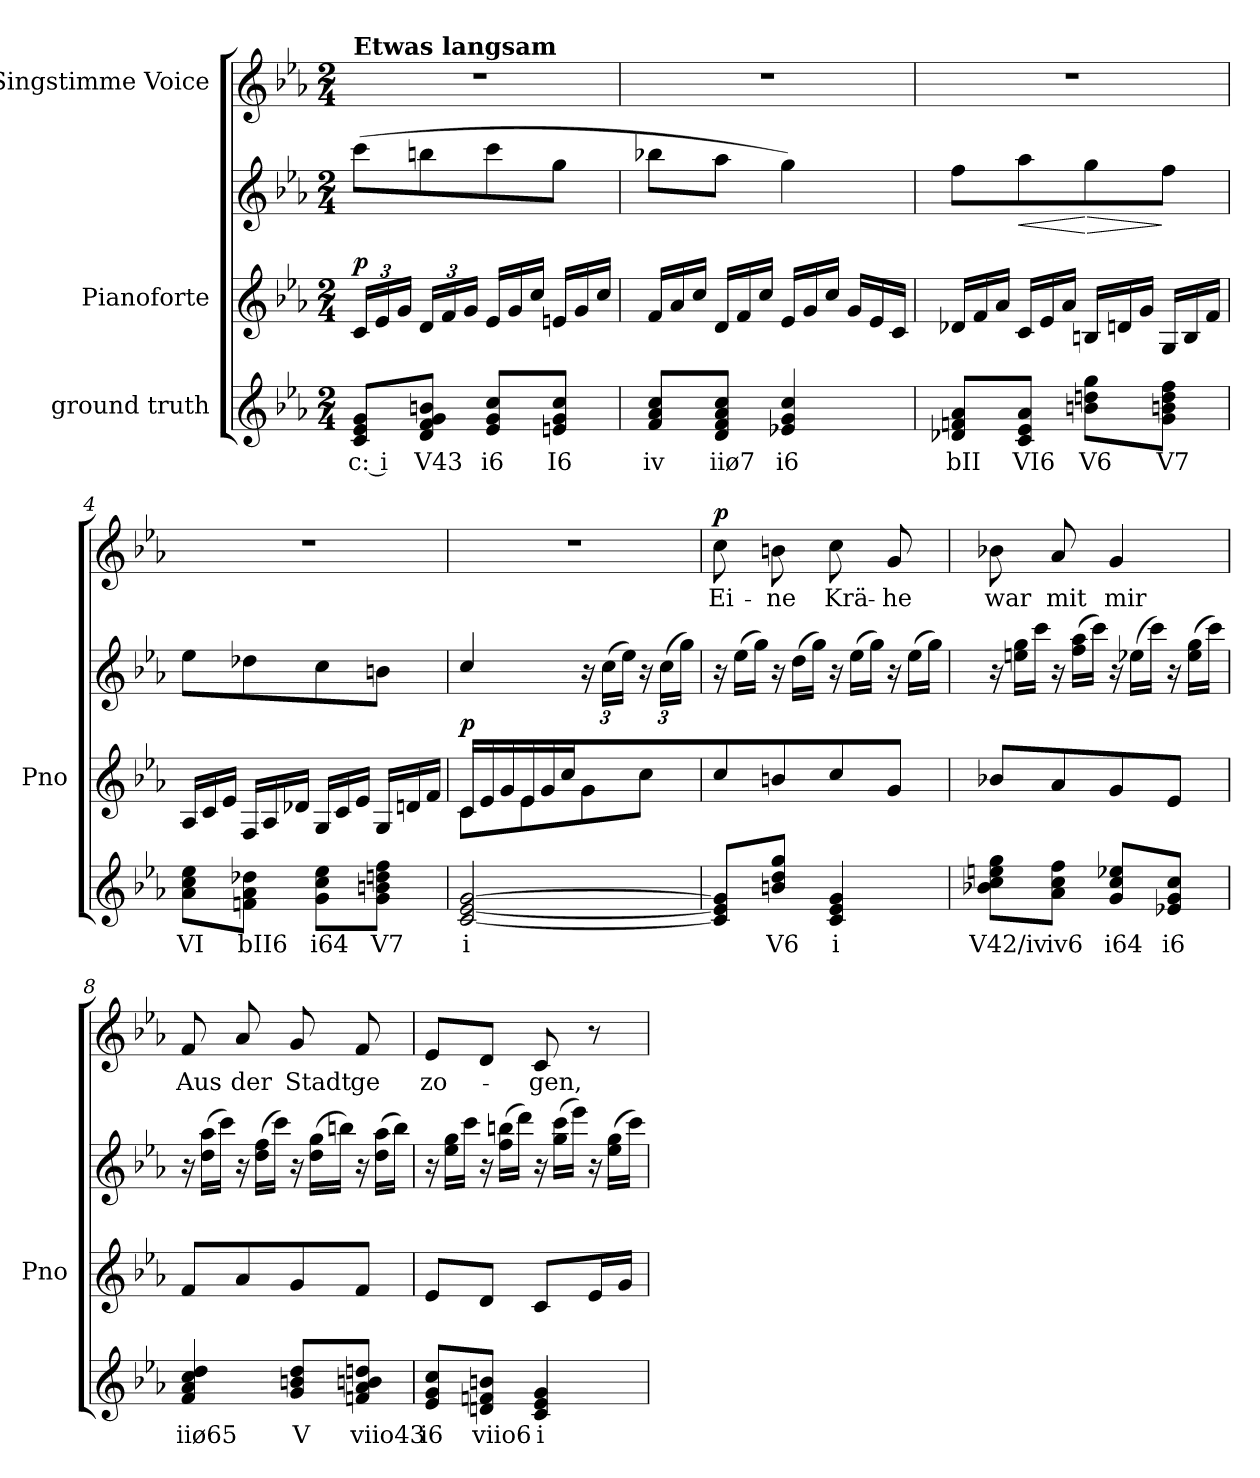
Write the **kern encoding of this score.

**kern	**text	**kern	**kern	**dynam	**kern	**text	**dynam
*part3	*part3	*part2	*part2	*part2	*part1	*part1	*part1
*staff4	*staff4	*staff3	*staff2	*staff2/3	*staff1	*staff1	*staff1
*I"ground truth	*	*I"Pianoforte	*	*	*I"Singstimme Voice	*	*
*	*	*I'Pno	*	*	*	*	*
*	*	*clefG2	*clefG2	*	*clefG2	*	*
*k[b-e-a-]	*	*k[b-e-a-]	*k[b-e-a-]	*	*k[b-e-a-]	*	*
*M2/4	*	*M2/4	*M2/4	*	*M2/4	*	*
*MM38	*	*MM38	*MM38	*	*MM38	*	*
=1	=1	=1	=1	=1	=1	=1	=1
*	*	*Xbrackettup	*	*	*	*	*
!	!	!	!	!	!LO:TX:B:t=Etwas langsam	!	!
!	!	!	!	!LO:DY:a=2	!	!	!
8c 8e- 8gL	c: i	24c/LL	(>8ccc\L	p	2r	.	.
.	.	24e-/	.	.	.	.	.
.	.	24g/JJ	.	.	.	.	.
8d 8f 8g 8bnJ	V43	24d/LL	8bbn\	.	.	.	.
.	.	24f/	.	.	.	.	.
.	.	24g/JJ	.	.	.	.	.
*	*	*Xtuplet	*	*	*	*	*
8e- 8g 8ccL	i6	24e-/LL	8ccc\	.	.	.	.
.	.	24g/	.	.	.	.	.
.	.	24cc/JJ	.	.	.	.	.
8en 8g 8ccJ	I6	24en/LL	8gg\J	.	.	.	.
.	.	24g/	.	.	.	.	.
.	.	24cc/JJ	.	.	.	.	.
=2	=2	=2	=2	=2	=2	=2	=2
8f 8a- 8ccL	iv	24f/LL	8bb-X\L	.	2r	.	.
.	.	24a-/	.	.	.	.	.
.	.	24cc/JJ	.	.	.	.	.
8d 8f 8a- 8ccJ	iiø7	24d/LL	8aa-\J	.	.	.	.
.	.	24f/	.	.	.	.	.
.	.	24cc/JJ	.	.	.	.	.
4e-X 4g 4cc	i6	24e-/LL	4gg\)	.	.	.	.
.	.	24g/	.	.	.	.	.
.	.	24cc/JJ	.	.	.	.	.
.	.	24g/LL	.	.	.	.	.
.	.	24e-/	.	.	.	.	.
.	.	24c/JJ	.	.	.	.	.
=3	=3	=3	=3	=3	=3	=3	=3
8d-X 8fn 8a-L	bII	24d-X/LL	8ff\L	.	2r	.	.
.	.	24f/	.	.	.	.	.
.	.	24a-/JJ	.	.	.	.	.
!	!	!	!	!LO:HP:b	!	!	!
8c 8e- 8a-J	VI6	24c/LL	8aa-\	<	.	.	.
.	.	24e-/	.	.	.	.	.
.	.	24a-/JJ	.	.	.	.	.
!	!	!	!	!LO:HP:n=1:b	!	!	!
8bn 8ddn 8ggL	V6	24Bn/LL	8gg\	[ >	.	.	.
.	.	24dn/	.	.	.	.	.
.	.	24g/JJ	.	.	.	.	.
8g 8bn 8dd 8ffJ	V7	24G/LL	8ff\J	]	.	.	.
.	.	24B/	.	.	.	.	.
.	.	24f/JJ	.	.	.	.	.
=4	=4	=4	=4	=4	=4	=4	=4
8a- 8cc 8ee-L	VI	24A-/LL	8ee-\L	.	2r	.	.
.	.	24c/	.	.	.	.	.
.	.	24e-/JJ	.	.	.	.	.
8fn 8a- 8dd-XJ	bII6	24F/LL	8dd-X\	.	.	.	.
.	.	24A-/	.	.	.	.	.
.	.	24d-X/JJ	.	.	.	.	.
8g 8cc 8ee-L	i64	24G/LL	8cc\	.	.	.	.
.	.	24c/	.	.	.	.	.
.	.	24e-/JJ	.	.	.	.	.
8g 8bn 8ddn 8ffJ	V7	24G/LL	8bn\J	.	.	.	.
.	.	24dn/	.	.	.	.	.
.	.	24f/JJ	.	.	.	.	.
=5	=5	=5	=5	=5	=5	=5	=5
*	*	*^	*	*	*	*	*
!	!	!	!	!	!LO:DY:a=2	!	!	!
[2c [2e- [2g	i	24c/LL	8c\L	4cc/	p	2r	.	.
.	.	24e-/	.	.	.	.	.	.
.	.	24g/	.	.	.	.	.	.
.	.	24e-/	8e-\	.	.	.	.	.
.	.	24g/	.	.	.	.	.	.
.	.	24cc/J	.	.	.	.	.	.
*	*	*	*	*Xbrackettup	*	*	*	*
.	.	4rgyy	8g\	24r	.	.	.	.
.	.	.	.	(>24cc\LL	.	.	.	.
.	.	.	.	24ee-\JJ)	.	.	.	.
.	.	.	8cc\J	24r	.	.	.	.
.	.	.	.	(>24cc\LL	.	.	.	.
.	.	.	.	24gg\JJ)	.	.	.	.
*	*	*v	*v	*	*	*	*	*
=6	=6	=6	=6	=6	=6	=6	=6
*	*	*	*Xtuplet	*	*	*	*
!	!	!	!	!	!	!LO:LY:b	!LO:DY:a
8c] 8e-] 8g]L	.	(>8cc/	24r	.	8cc\	Ei-	p
.	.	.	(>24ee-\LL	.	.	.	.
.	.	.	24gg\JJ)	.	.	.	.
!	!	!	!	!	!	!LO:LY:b	!
8bn 8dd 8ggJ	V6	8bn/	24r	.	8bn\	-ne	.
.	.	.	(>24dd\LL	.	.	.	.
.	.	.	24gg\JJ)	.	.	.	.
!	!	!	!	!	!	!LO:LY:b	!
4c 4e- 4g	i	8cc/	24r	.	8cc\	Krä-	.
.	.	.	(>24ee-\LL	.	.	.	.
.	.	.	24gg\JJ)	.	.	.	.
!	!	!	!	!	!	!LO:LY:b	!
.	.	8g/J	24r	.	8g/	-he	.
.	.	.	(>24ee-\LL	.	.	.	.
.	.	.	24gg\JJ)	.	.	.	.
=7	=7	=7	=7	=7	=7	=7	=7
!	!	!	!	!	!	!LO:LY:b	!
8b-X 8cc 8een 8ggL	V42/iv	8b-X/L	24r	.	8b-X\	war	.
.	.	.	24een\ 24gg\LL	.	.	.	.
.	.	.	24ccc\JJ)	.	.	.	.
!	!	!	!	!	!	!LO:LY:b	!
8a- 8cc 8ffJ	iv6	8a-/	24r	.	8a-/	mit	.
.	.	.	(>24ff\ 24aa-\LL	.	.	.	.
.	.	.	24ccc\JJ)	.	.	.	.
!	!	!	!	!	!	!LO:LY:b	!
8g 8cc 8ee-XL	i64	8g/	24r	.	4g/	mir	.
.	.	.	(>24ee-X\LL	.	.	.	.
.	.	.	24ccc\JJ)	.	.	.	.
8e-X 8g 8ccJ	i6	8e-/J	24r	.	.	.	.
.	.	.	(>24ee-\ 24gg\LL	.	.	.	.
.	.	.	24ccc\JJ)	.	.	.	.
=8	=8	=8	=8	=8	=8	=8	=8
!	!	!	!	!	!	!LO:LY:b	!
4f 4a- 4cc 4dd	iiø65	(>8f/L	24r	.	8f/	Aus	.
.	.	.	(>24dd\ 24aa-\LL	.	.	.	.
.	.	.	24ccc\JJ)	.	.	.	.
!	!	!	!	!	!	!LO:LY:b	!
.	.	8a-/	24r	.	8a-/	der	.
.	.	.	(>24dd\ 24ff\LL	.	.	.	.
.	.	.	24ccc\JJ)	.	.	.	.
!	!	!	!	!	!	!LO:LY:b	!
8g 8bn 8ddL	V	8g/	24r	.	8g/	Stadt	.
.	.	.	(>24dd\ 24gg\LL	.	.	.	.
.	.	.	24bbn\JJ)	.	.	.	.
!	!	!	!	!	!	!LO:LY:b	!
8fn 8a- 8bn 8ddnJ	viio43	8f/J	24r	.	8f/	ge	.
.	.	.	(>24dd\ 24aa-\LL	.	.	.	.
.	.	.	24bb\JJ)	.	.	.	.
=9	=9	=9	=9	=9	=9	=9	=9
!	!	!	!	!	!	!LO:LY:b	!
8e- 8g 8ccL	i6	8e-/L	24r	.	8e-/L	zo-	.
.	.	.	24ee-\ 24gg\LL	.	.	.	.
.	.	.	24ccc\JJ)	.	.	.	.
8dn 8fn 8bnJ	viio6	8d/J	24r	.	8d/J	.	.
.	.	.	(>24ff\ 24bbn\LL	.	.	.	.
.	.	.	24ddd\JJ)	.	.	.	.
!	!	!	!	!	!	!LO:LY:b	!
4c 4e- 4g	i	8c/L	24r	.	8c/	-gen,	.
.	.	.	(>24gg\ 24ccc\LL	.	.	.	.
.	.	.	24eee-\JJ)	.	.	.	.
.	.	16e-/L	24r	.	8r	.	.
.	.	.	(>24ee-\ 24gg\LL	.	.	.	.
.	.	16g/JJ	.	.	.	.	.
.	.	.	24ccc\JJ)	.	.	.	.
=	=	=	=	=	=	=	=
*-	*-	*-	*-	*-	*-	*-	*-
